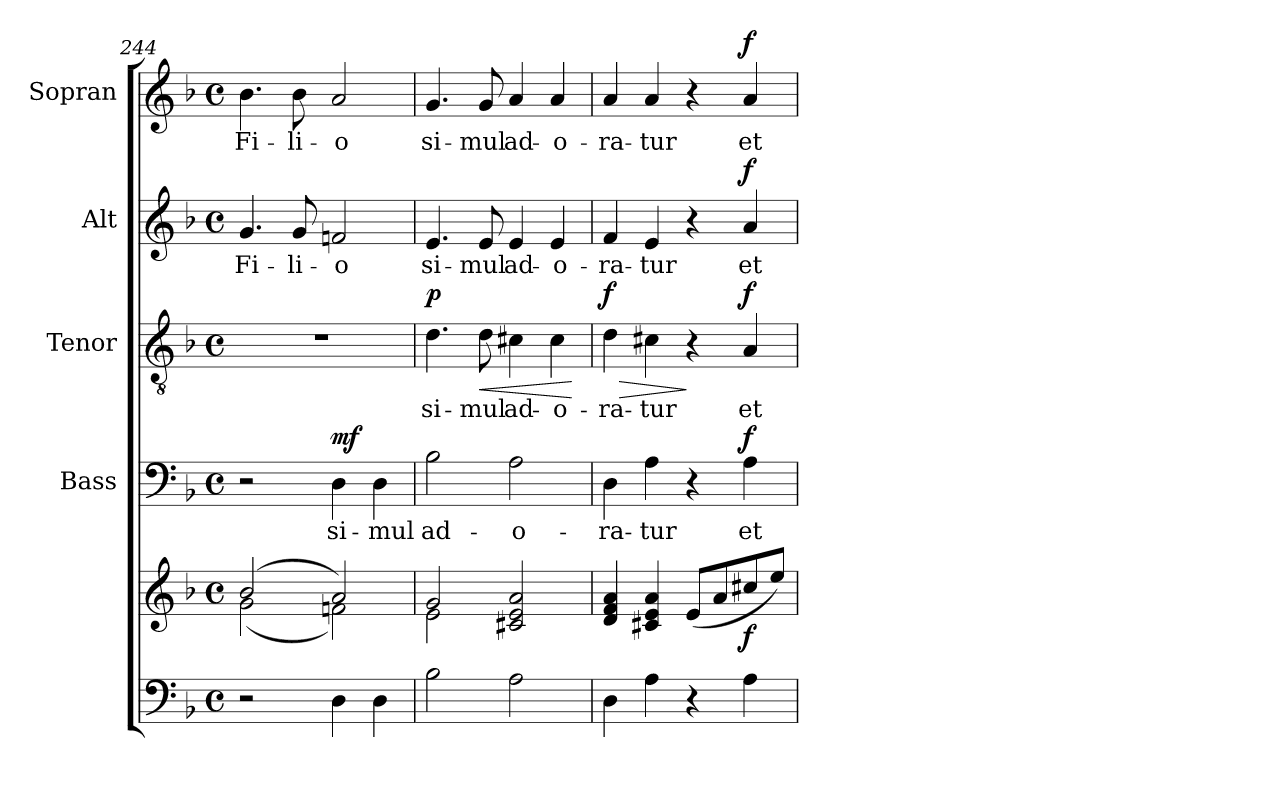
**kern	**kern	**dynam	**kern	**text	**dynam	**kern	**text	**dynam	**kern	**text	**dynam	**kern	**text	**dynam
*part5	*part5	*part5	*part4	*part4	*part4	*part3	*part3	*part3	*part2	*part2	*part2	*part1	*part1	*part1
*staff6	*staff5	*staff5/6	*staff4	*staff4	*staff4	*staff3	*staff3	*staff3	*staff2	*staff2	*staff2	*staff1	*staff1	*staff1
*	*	*	*I"Bass	*	*	*I"Tenor	*	*	*I"Alt	*	*	*I"Sopran	*	*
*	*	*	*I'B.	*	*	*I'T.	*	*	*I'A.	*	*	*I'S.	*	*
*clefF4	*clefG2	*	*clefF4	*	*	*clefGv2	*	*	*clefG2	*	*	*clefG2	*	*
*k[b-]	*k[b-]	*	*k[b-]	*	*	*k[b-]	*	*	*k[b-]	*	*	*k[b-]	*	*
*F:	*F:	*	*F:	*	*	*F:	*	*	*F:	*	*	*F:	*	*
*M4/4	*M4/4	*	*M4/4	*	*	*M4/4	*	*	*M4/4	*	*	*M4/4	*	*
*met(c)	*met(c)	*	*met(c)	*	*	*met(c)	*	*	*met(c)	*	*	*met(c)	*	*
=244	=244	=244	=244	=244	=244	=244	=244	=244	=244	=244	=244	=244	=244	=244
*	*^	*	*	*	*	*	*	*	*	*	*	*	*	*
!	!	!	!	!	!	!	!	!	!	!	!LO:LY:b	!	!	!LO:LY:b	!
2r	(2b-/	(<2g\	.	2r	.	.	1r	.	.	4.g/	Fi-	.	4.b-\	Fi-	.
!	!	!	!	!	!	!	!	!	!	!	!LO:LY:b	!	!	!LO:LY:b	!
.	.	.	.	.	.	.	.	.	.	8g/	-li-	.	8b-\	-li-	.
!	!	!	!	!	!LO:LY:b	!LO:DY:a	!	!	!	!	!LO:LY:b	!	!	!LO:LY:b	!
4D\	2a/)	2fn\)	.	4D\	si-	mf	.	.	.	2fn/	-o	.	2a/	-o	.
!	!	!	!	!	!LO:LY:b	!	!	!	!	!	!	!	!	!	!
4D\	.	.	.	4D\	-mul	.	.	.	.	.	.	.	.	.	.
=245	=245	=245	=245	=245	=245	=245	=245	=245	=245	=245	=245	=245	=245	=245	=245
!	!	!	!	!	!LO:LY:b	!	!	!LO:LY:b	!LO:DY:a	!	!LO:LY:b	!	!	!LO:LY:b	!
2B-\	2g/	2e\	.	2B-\	ad-	.	4.d\	si-	p	4.e/	si-	.	4.g/	si-	.
!	!	!	!	!	!	!	!	!LO:LY:b	!LO:HP:b	!	!LO:LY:b	!	!	!LO:LY:b	!
.	.	.	.	.	.	.	8d\	-mul	<	8e/	-mul	.	8g/	-mul	.
!	!	!	!	!	!LO:LY:b	!	!	!LO:LY:b	!	!	!LO:LY:b	!	!	!LO:LY:b	!
2A\	2c#X/ 2e/ 2a/	2ryy	.	2A\	-o-	.	4c#X\	ad-	.	4e/	ad-	.	4a/	ad-	.
!	!	!	!	!	!	!	!	!LO:LY:b	!	!	!LO:LY:b	!	!	!LO:LY:b	!
.	.	.	.	.	.	.	4c#\	-o-	.	4e/	-o-	.	4a/	-o-	.
*	*v	*v	*	*	*	*	*	*	*	*	*	*	*	*	*
.	.	.	.	.	.	.	.	[	.	.	.	.	.	.
=246	=246	=246	=246	=246	=246	=246	=246	=246	=246	=246	=246	=246	=246	=246
!	!	!	!	!LO:LY:b	!	!	!LO:LY:b	!LO:HP:b	!	!LO:LY:b	!	!	!LO:LY:b	!
!	!	!	!	!	!	!	!	!LO:DY:n=1:b	!	!	!	!	!	!
4D\	4d/ 4f/ 4a/	.	4D\	-ra-	.	4d\	-ra-	> f	4f/	-ra-	.	4a/	-ra-	.
!	!	!	!	!LO:LY:b	!	!	!LO:LY:b	!	!	!LO:LY:b	!	!	!LO:LY:b	!
4A\	4c#X/ 4e/ 4a/	.	4A\	-tur	.	4c#X\	-tur	.	4e/	-tur	.	4a/	-tur	.
4r	(<8e/L	.	4r	.	.	4r	.	]	4r	.	.	4r	.	.
.	8a/	.	.	.	.	.	.	.	.	.	.	.	.	.
!	!	!LO:DY:b	!	!LO:LY:b	!LO:DY:a	!	!LO:LY:b	!LO:DY:n=2:a	!	!LO:LY:b	!LO:DY:a	!	!LO:LY:b	!LO:DY:a
4A\	8cc#X/	f	4A\	et	f	4A/	et	f	4a/	et	f	4a/	et	f
.	8ee/J)	.	.	.	.	.	.	.	.	.	.	.	.	.
=	=	=	=	=	=	=	=	=	=	=	=	=	=	=
*-	*-	*-	*-	*-	*-	*-	*-	*-	*-	*-	*-	*-	*-	*-
